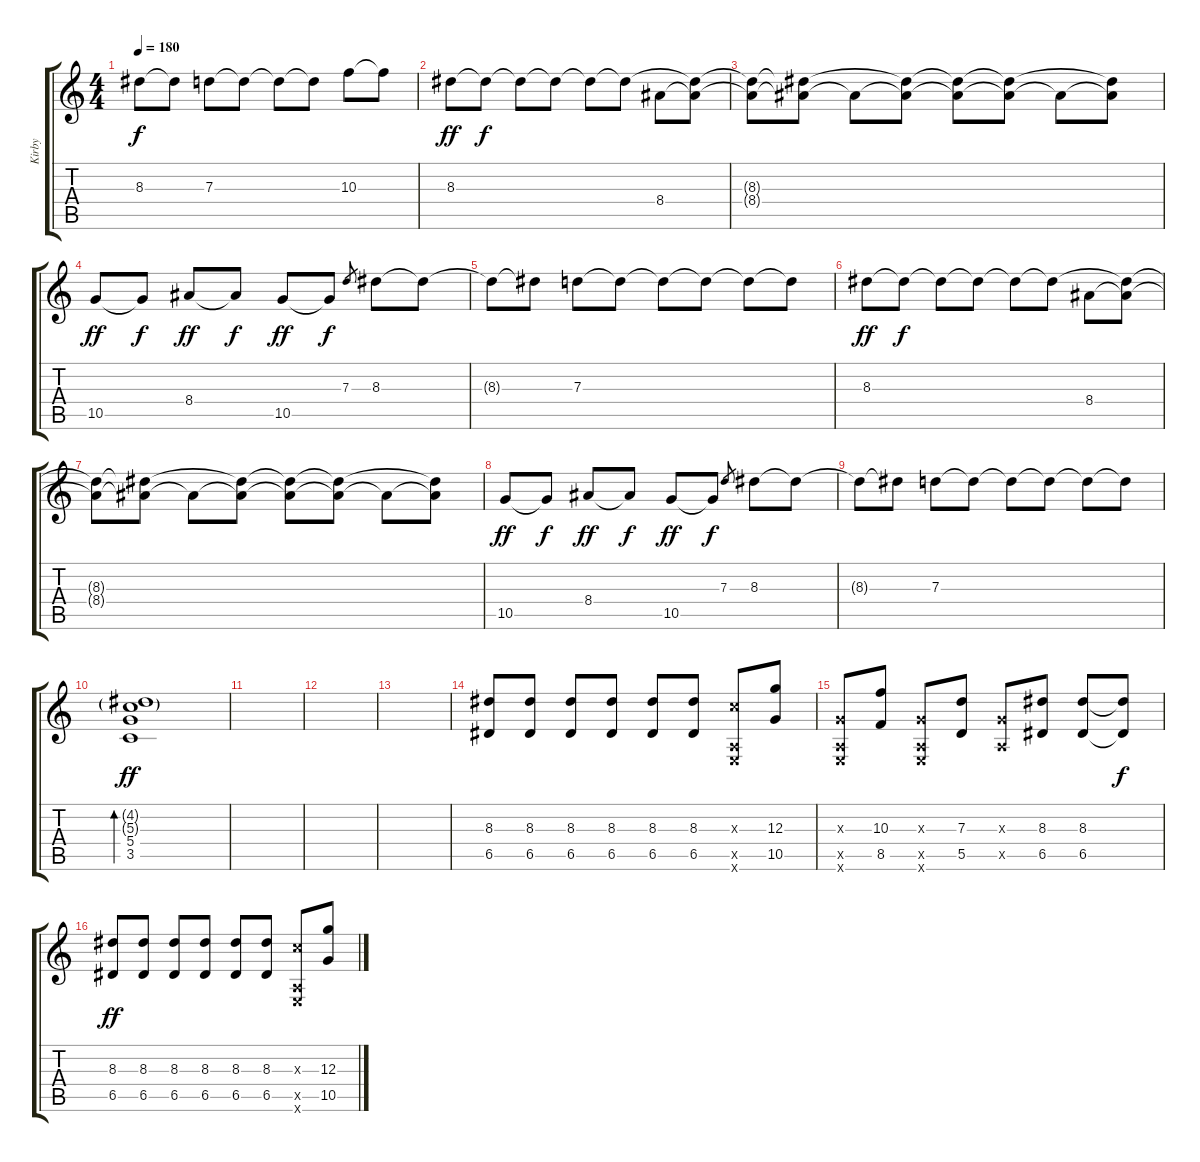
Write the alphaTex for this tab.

\track ("Kirby" "Kirby") {instrument electricguitarclean}
\staff {score tabs}
\tuning (E4 B3 G3 D3 A2 E2) {hide}
\ts (4 4)
\tempo 180
\clef g2
\ks c
8.3{t}.8{dy f} 8.3{t}.8 7.3.8 7.3{t}.8 7.3{t}.8 7.3{t}.8 10.3.8 10.3{t}.8 |
8.3.8{dy ff} 8.3{t}.8{dy f} 8.3{t}.8 8.3{t}.8 8.3{t}.8 8.3{t}.8 8.4.8 (8.3{t} 8.4{t}).8 |
(8.3{t} 8.4{t}).8 (8.3{t} 8.4{t}).8 8.4{t}.8 (8.3{t} 8.4{t}).8 (8.3{t} 8.4{t}).8 (8.3{t} 8.4{t}).8 8.4{t}.8 (8.3{t} 8.4{t}).8 |
10.5.8{dy ff} 10.5{t}.8{dy f} 8.4.8{dy ff} 8.4{t}.8{dy f} 10.5.8{dy ff} 10.5{t}.8{dy f} 7.3.8{gr} 8.3.8 8.3{t}.8 |
8.3{t}.8 8.3{t}.8 7.3.8 7.3{t}.8 7.3{t}.8 7.3{t}.8 7.3{t}.8 7.3{t}.8 |
8.3.8{dy ff} 8.3{t}.8{dy f} 8.3{t}.8 8.3{t}.8 8.3{t}.8 8.3{t}.8 8.4.8 (8.3{t} 8.4{t}).8 |
(8.3{t} 8.4{t}).8 (8.3{t} 8.4{t}).8 8.4{t}.8 (8.3{t} 8.4{t}).8 (8.3{t} 8.4{t}).8 (8.3{t} 8.4{t}).8 8.4{t}.8 (8.3{t} 8.4{t}).8 |
10.5.8{dy ff} 10.5{t}.8{dy f} 8.4.8{dy ff} 8.4{t}.8{dy f} 10.5.8{dy ff} 10.5{t}.8{dy f} 7.3.8{gr} 8.3.8 8.3{t}.8 |
8.3{t}.8 8.3{t}.8 7.3.8 7.3{t}.8 7.3{t}.8 7.3{t}.8 7.3{t}.8 7.3{t}.8 |
(4.2{g} 5.3{g} 5.4 3.5).1{bd 480 dy ff} |
|
|
|
(8.3 6.5).8{instrument distortionguitar} (8.3 6.5).8 (8.3 6.5).8 (8.3 6.5).8 (8.3 6.5).8 (8.3 6.5).8 (5.3{x} 0.5{x} 0.6{x}).8 (12.3 10.5).8 |
(0.3{x} 0.5{x} 0.6{x}).8 (10.3 8.5).8 (0.3{x} 0.5{x} 0.6{x}).8 (7.3 5.5).8 (0.3{x} 0.5{x}).8 (8.3 6.5).8 (8.3 6.5).8 (8.3{t} 6.5{t}).8{dy f} |
(8.3 6.5).8{dy ff instrument distortionguitar} (8.3 6.5).8 (8.3 6.5).8 (8.3 6.5).8 (8.3 6.5).8 (8.3 6.5).8 (5.3{x} 0.5{x} 0.6{x}).8 (12.3 10.5).8
